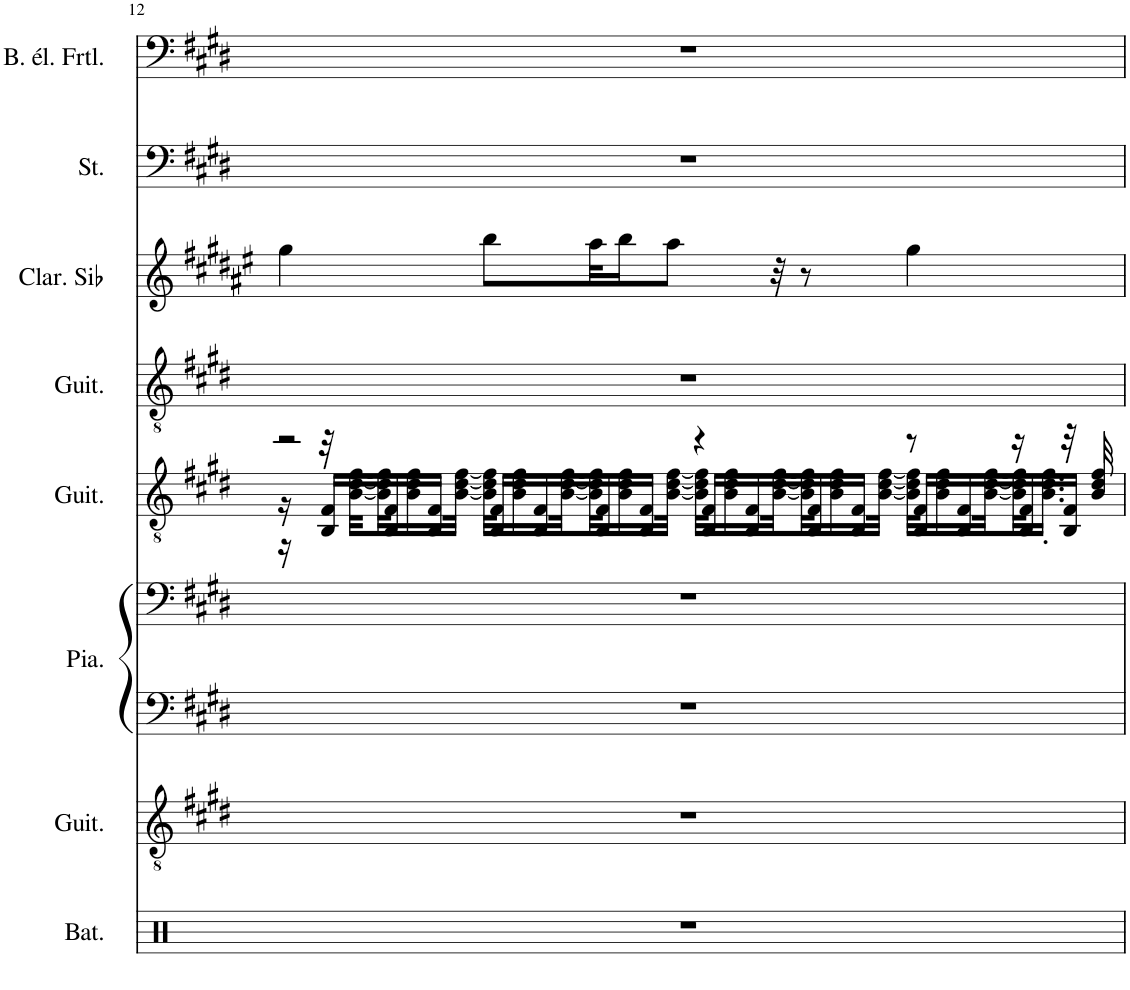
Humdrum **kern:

**kern	**kern	**kern	**kern	**kern	**kern	**kern	**kern	**kern
*part8	*part7	*part6	*part6	*part5	*part4	*part3	*part2	*part1
*staff9	*staff8	*staff7	*staff6	*staff5	*staff4	*staff3	*staff2	*staff1
*I"Batterie, Drums	*I"Guitare classique, Acoustic Guitar (nylon)	*I"Piano, Acoustic Grand Piano	*	*I"Guitare acoustique, Acoustic Guitar (steel)	*I"Guitare acoustique, Acoustic Guitar (steel)	*I"Clarinette en Sib	*I"Cordes, String Ensemble 1	*I"Basse électrique fretless, Fretless Bass
*I'Bat.	*I'Guit.	*I'Pia.	*	*I'Guit.	*I'Guit.	*I'Clar. Sib	*I'St.	*I'B. él. Frtl.
!!LO:PB:g=z
*clefX	*clefGv2	*clefF4	*clefF4	*clefGv2	*clefGv2	*clefG2	*clefF4	*clefF4
*	*	*	*	*	*	*Trd1c2	*	*Trd7c12
*k[]	*k[f#c#g#d#]	*k[f#c#g#d#]	*k[f#c#g#d#]	*k[f#c#g#d#]	*k[f#c#g#d#]	*k[f#c#g#d#a#e#]	*k[f#c#g#d#]	*k[f#c#g#d#]
*M4/4	*M4/4	*M4/4	*M4/4	*M4/4	*M4/4	*M4/4	*M4/4	*M4/4
=12	=12	=12	=12	=12	=12	=12	=12	=12
*	*	*	*	*^	*	*	*	*
*	*	*	*	*	*^	*	*	*	*
1r	1r	1r	1r	2r	16r	16r	1r	4gg#\	1r	1r
.	.	.	.	.	32r	16BB/ 16F#/LL	.	.	.	.
.	.	.	.	.	[32B\ [32d#\ [32f#\LLL	.	.	.	.	.
.	.	.	.	.	32B\] 32d#\] 32f#\]J	16BB/ 16F#/	.	.	.	.
.	.	.	.	.	16B\ 16d#\ 16f#\	.	.	.	.	.
.	.	.	.	.	.	16BB/ 16F#/JJ	.	.	.	.
.	.	.	.	.	[32B\ [32d#\ [32f#\JJk	.	.	.	.	.
.	.	.	.	.	32B\] 32d#\] 32f#\]KLL	16BB/ 16F#/LL	.	8bb\L	.	.
.	.	.	.	.	16B\ 16d#\ 16f#\	.	.	.	.	.
.	.	.	.	.	.	16BB/ 16F#/	.	.	.	.
.	.	.	.	.	[32B\ [32d#\ [32f#\L	.	.	.	.	.
.	.	.	.	.	32B\] 32d#\] 32f#\]J	16BB/ 16F#/	.	32aa#\KL	.	.
.	.	.	.	.	16B\ 16d#\ 16f#\	.	.	16bb\J	.	.
.	.	.	.	.	.	16BB/ 16F#/JJ	.	.	.	.
.	.	.	.	.	[32B\ [32d#\ [32f#\JJk	.	.	8aa#\J	.	.
.	.	.	.	4r	32B\] 32d#\] 32f#\]KLL	16BB/ 16F#/LL	.	.	.	.
.	.	.	.	.	16B\ 16d#\ 16f#\	.	.	.	.	.
.	.	.	.	.	.	16BB/ 16F#/	.	.	.	.
.	.	.	.	.	[32B\ [32d#\ [32f#\L	.	.	32r	.	.
.	.	.	.	.	32B\] 32d#\] 32f#\]J	16BB/ 16F#/	.	8r	.	.
.	.	.	.	.	16B\ 16d#\ 16f#\	.	.	.	.	.
.	.	.	.	.	.	16BB/ 16F#/JJ	.	.	.	.
.	.	.	.	.	[32B\ [32d#\ [32f#\JJk	.	.	.	.	.
.	.	.	.	8r	32B\] 32d#\] 32f#\]KLL	16BB/ 16F#/LL	.	4gg#\	.	.
.	.	.	.	.	16B\ 16d#\ 16f#\	.	.	.	.	.
.	.	.	.	.	.	16BB/ 16F#/	.	.	.	.
.	.	.	.	.	[32B\ [32d#\ [32f#\L	.	.	.	.	.
.	.	.	.	16r	32B\] 32d#\] 32f#\]J	16BB/ 16F#/	.	.	.	.
.	.	.	.	.	16.B\' 16.d#\' 16.f#\'JJ	.	.	.	.	.
.	.	.	.	32r	.	16BB/ 16F#/JJ	.	.	.	.
.	.	.	.	32B/ 32d#/ 32f#/	.	.	.	.	.	.
*	*	*	*	*v	*v	*v	*	*	*	*
=	=	=	=	=	=	=	=	=
*-	*-	*-	*-	*-	*-	*-	*-	*-
